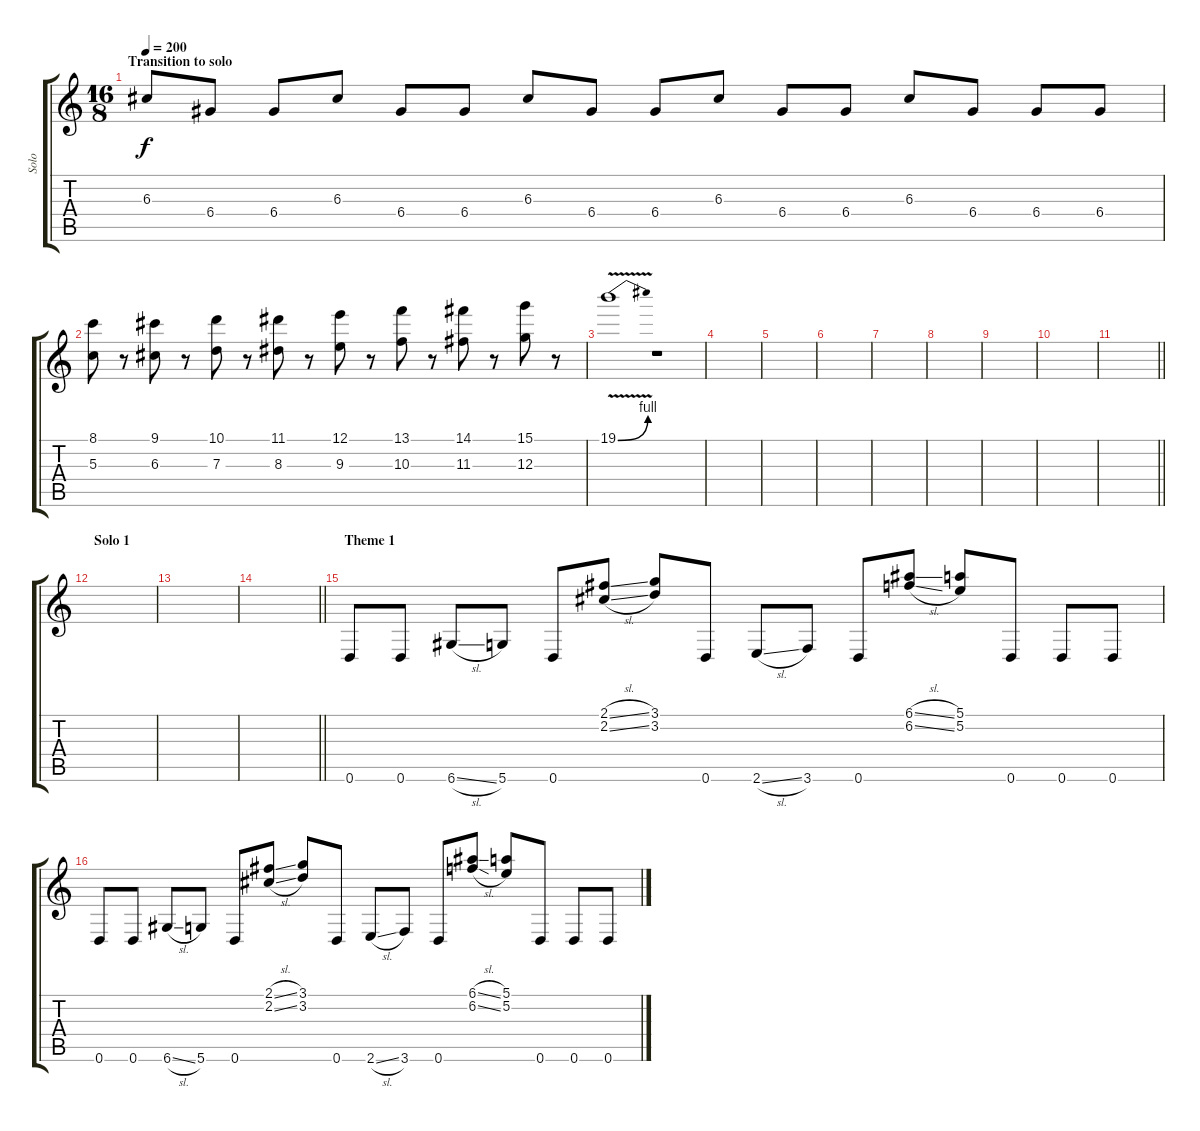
\track ("Solo" "Solo") {instrument distortionguitar}
\staff {score tabs}
\tuning (E4 B3 G3 D3 A2 D2) {hide}
\ts (16 8)
\section ("" "Transition to solo")
\tempo 200
\clef g2
\ks c
6.3.8{dy f} 6.4.8 6.4.8 6.3.8 6.4.8 6.4.8 6.3.8 6.4.8 6.4.8 6.3.8 6.4.8 6.4.8 6.3.8 6.4.8 6.4.8 6.4.8 |
(8.1 5.3).8 r.8 (9.1 6.3).8 r.8 (10.1 7.3).8 r.8 (11.1 8.3).8 r.8 (12.1 9.3).8 r.8 (13.1 10.3).8 r.8 (14.1 11.3).8 r.8 (15.1 12.3).8 r.8 |
19.1{be (bend 0 0 60 4) v}.1 r.1 |
|
|
|
|
|
|
|
\barLineRight lightlight
|
\section ("" "Solo 1")
|
|
\barLineRight lightlight
|
\section ("" "Theme 1")
0.6.8 0.6.8 6.6{sl}.8 5.6.8 0.6.8 (2.1{sl} 2.2{sl}).8 (3.1 3.2).8 0.6.8 2.6{sl}.8 3.6.8 0.6.8 (6.1{sl} 6.2{sl}).8 (5.1 5.2).8 0.6.8 0.6.8 0.6.8 |
0.6.8 0.6.8 6.6{sl}.8 5.6.8 0.6.8 (2.1{sl} 2.2{sl}).8 (3.1 3.2).8 0.6.8 2.6{sl}.8 3.6.8 0.6.8 (6.1{sl} 6.2{sl}).8 (5.1 5.2).8 0.6.8 0.6.8 0.6.8
